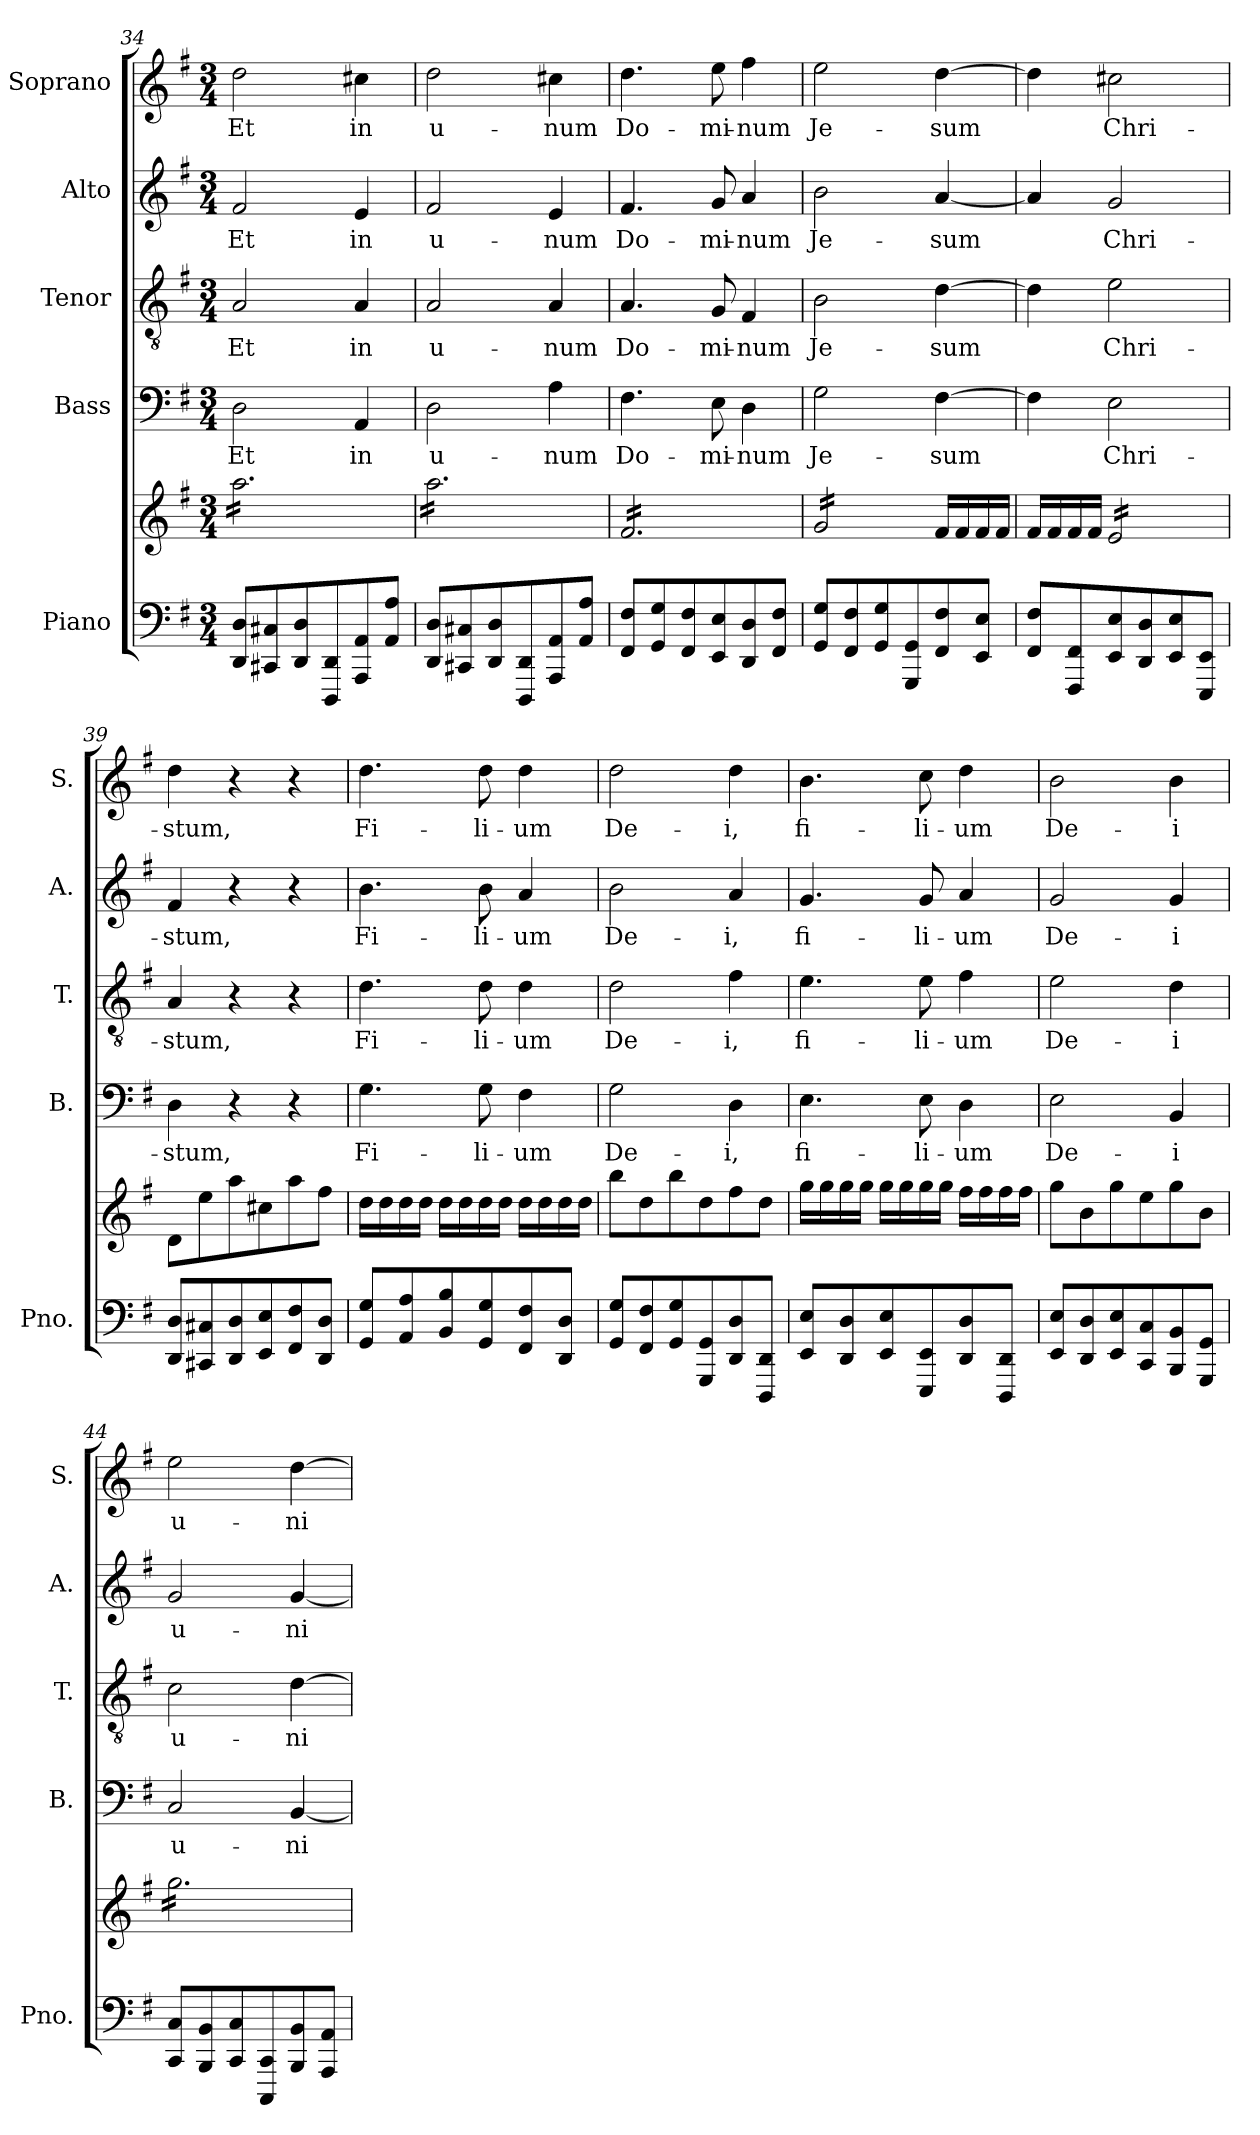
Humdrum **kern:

**kern	**kern	**kern	**text	**kern	**text	**kern	**text	**kern	**text
*part5	*part5	*part4	*part4	*part3	*part3	*part2	*part2	*part1	*part1
*staff6	*staff5	*staff4	*staff4	*staff3	*staff3	*staff2	*staff2	*staff1	*staff1
*I"Piano	*	*I"Bass	*	*I"Tenor	*	*I"Alto	*	*I"Soprano	*
*I'Pno.	*	*I'B.	*	*I'T.	*	*I'A.	*	*I'S.	*
*clefF4	*clefG2	*clefF4	*	*clefGv2	*	*clefG2	*	*clefG2	*
*k[f#]	*k[f#]	*k[f#]	*	*k[f#]	*	*k[f#]	*	*k[f#]	*
*M3/4	*M3/4	*M3/4	*	*M3/4	*	*M3/4	*	*M3/4	*
=34	=34	=34	=34	=34	=34	=34	=34	=34	=34
!	!	!	!LO:LY:b	!	!LO:LY:b	!	!LO:LY:b	!	!LO:LY:b
*	*tremolo	*	*	*	*	*	*	*	*
8DD/ 8D/L	16aa\LL	2D\	Et	2A/	Et	2f#/	Et	2dd\	Et
.	16aa\	.	.	.	.	.	.	.	.
8CC#X/ 8C#X/	16aa\	.	.	.	.	.	.	.	.
.	16aa\	.	.	.	.	.	.	.	.
8DD/ 8D/	16aa\	.	.	.	.	.	.	.	.
.	16aa\	.	.	.	.	.	.	.	.
8DDD/ 8DD/	16aa\	.	.	.	.	.	.	.	.
.	16aa\	.	.	.	.	.	.	.	.
!	!	!	!LO:LY:b	!	!LO:LY:b	!	!LO:LY:b	!	!LO:LY:b
8AAA/ 8AA/	16aa\	4AA/	in	4A/	in	4e/	in	4cc#X\	in
.	16aa\	.	.	.	.	.	.	.	.
8AA/ 8A/J	16aa\	.	.	.	.	.	.	.	.
.	16aa\JJ	.	.	.	.	.	.	.	.
!!LO:PB:g=z
=35	=35	=35	=35	=35	=35	=35	=35	=35	=35
!	!	!	!LO:LY:b	!	!LO:LY:b	!	!LO:LY:b	!	!LO:LY:b
8DD/ 8D/L	16aa\LL	2D\	u-	2A/	u-	2f#/	u-	2dd\	u-
.	16aa\	.	.	.	.	.	.	.	.
8CC#X/ 8C#X/	16aa\	.	.	.	.	.	.	.	.
.	16aa\	.	.	.	.	.	.	.	.
8DD/ 8D/	16aa\	.	.	.	.	.	.	.	.
.	16aa\	.	.	.	.	.	.	.	.
8DDD/ 8DD/	16aa\	.	.	.	.	.	.	.	.
.	16aa\	.	.	.	.	.	.	.	.
!	!	!	!LO:LY:b	!	!LO:LY:b	!	!LO:LY:b	!	!LO:LY:b
8AAA/ 8AA/	16aa\	4A\	-num	4A/	-num	4e/	-num	4cc#X\	-num
.	16aa\	.	.	.	.	.	.	.	.
8AA/ 8A/J	16aa\	.	.	.	.	.	.	.	.
.	16aa\JJ	.	.	.	.	.	.	.	.
=36	=36	=36	=36	=36	=36	=36	=36	=36	=36
!	!	!	!LO:LY:b	!	!LO:LY:b	!	!LO:LY:b	!	!LO:LY:b
8FF#/ 8F#/L	16f#/LL	4.F#\	Do-	4.A/	Do-	4.f#/	Do-	4.dd\	Do-
.	16f#/	.	.	.	.	.	.	.	.
8GG/ 8G/	16f#/	.	.	.	.	.	.	.	.
.	16f#/	.	.	.	.	.	.	.	.
8FF#/ 8F#/	16f#/	.	.	.	.	.	.	.	.
.	16f#/	.	.	.	.	.	.	.	.
!	!	!	!LO:LY:b	!	!LO:LY:b	!	!LO:LY:b	!	!LO:LY:b
8EE/ 8E/	16f#/	8E\	-mi-	8G/	-mi-	8g/	-mi-	8ee\	-mi-
.	16f#/	.	.	.	.	.	.	.	.
!	!	!	!LO:LY:b	!	!LO:LY:b	!	!LO:LY:b	!	!LO:LY:b
8DD/ 8D/	16f#/	4D\	-num	4F#/	-num	4a/	-num	4ff#\	-num
.	16f#/	.	.	.	.	.	.	.	.
8FF#/ 8F#/J	16f#/	.	.	.	.	.	.	.	.
.	16f#/JJ	.	.	.	.	.	.	.	.
=37	=37	=37	=37	=37	=37	=37	=37	=37	=37
!	!	!	!LO:LY:b	!	!LO:LY:b	!	!LO:LY:b	!	!LO:LY:b
8GG/ 8G/L	16g/LL	2G\	Je-	2B\	Je-	2b\	Je-	2ee\	Je-
.	16g/	.	.	.	.	.	.	.	.
8FF#/ 8F#/	16g/	.	.	.	.	.	.	.	.
.	16g/	.	.	.	.	.	.	.	.
8GG/ 8G/	16g/	.	.	.	.	.	.	.	.
.	16g/	.	.	.	.	.	.	.	.
8GGG/ 8GG/	16g/	.	.	.	.	.	.	.	.
.	16g/JJ	.	.	.	.	.	.	.	.
*	*Xtremolo	*	*	*	*	*	*	*	*
!	!	!	!LO:LY:b	!	!LO:LY:b	!	!LO:LY:b	!	!LO:LY:b
8FF#/ 8F#/	16f#/LL	[4F#\	-sum	[4d\	-sum	[4a/	-sum	[4dd\	-sum
.	16f#/	.	.	.	.	.	.	.	.
8EE/ 8E/J	16f#/	.	.	.	.	.	.	.	.
.	16f#/JJ	.	.	.	.	.	.	.	.
=38	=38	=38	=38	=38	=38	=38	=38	=38	=38
8FF#/ 8F#/L	16f#/LL	4F#\]	.	4d\]	.	4a/]	.	4dd\]	.
.	16f#/	.	.	.	.	.	.	.	.
8FFF#/ 8FF#/	16f#/	.	.	.	.	.	.	.	.
.	16f#/JJ	.	.	.	.	.	.	.	.
!	!	!	!LO:LY:b	!	!LO:LY:b	!	!LO:LY:b	!	!LO:LY:b
*	*tremolo	*	*	*	*	*	*	*	*
8EE/ 8E/	16e/LL	2E\	Chri-	2e\	Chri-	2g/	Chri-	2cc#X\	Chri-
.	16e/	.	.	.	.	.	.	.	.
8DD/ 8D/	16e/	.	.	.	.	.	.	.	.
.	16e/	.	.	.	.	.	.	.	.
8EE/ 8E/	16e/	.	.	.	.	.	.	.	.
.	16e/	.	.	.	.	.	.	.	.
8EEE/ 8EE/J	16e/	.	.	.	.	.	.	.	.
.	16e/JJ	.	.	.	.	.	.	.	.
*	*Xtremolo	*	*	*	*	*	*	*	*
=39	=39	=39	=39	=39	=39	=39	=39	=39	=39
!	!	!	!LO:LY:b	!	!LO:LY:b	!	!LO:LY:b	!	!LO:LY:b
8DD/ 8D/L	8d\L	4D\	-stum,	4A/	-stum,	4f#/	-stum,	4dd\	-stum,
8CC#X/ 8C#X/	8ee\	.	.	.	.	.	.	.	.
8DD/ 8D/	8aa\	4r	.	4r	.	4r	.	4r	.
8EE/ 8E/	8cc#X\	.	.	.	.	.	.	.	.
8FF#/ 8F#/	8aa\	4r	.	4r	.	4r	.	4r	.
8DD/ 8D/J	8ff#\J	.	.	.	.	.	.	.	.
!!LO:LB:g=z
=40	=40	=40	=40	=40	=40	=40	=40	=40	=40
!	!	!	!LO:LY:b	!	!LO:LY:b	!	!LO:LY:b	!	!LO:LY:b
8GG/ 8G/L	16dd\LL	4.G\	Fi-	4.d\	Fi-	4.b\	Fi-	4.dd\	Fi-
.	16dd\	.	.	.	.	.	.	.	.
8AA/ 8A/	16dd\	.	.	.	.	.	.	.	.
.	16dd\JJ	.	.	.	.	.	.	.	.
8BB/ 8B/	16dd\LL	.	.	.	.	.	.	.	.
.	16dd\	.	.	.	.	.	.	.	.
!	!	!	!LO:LY:b	!	!LO:LY:b	!	!LO:LY:b	!	!LO:LY:b
8GG/ 8G/	16dd\	8G\	-li-	8d\	-li-	8b\	-li-	8dd\	-li-
.	16dd\JJ	.	.	.	.	.	.	.	.
!	!	!	!LO:LY:b	!	!LO:LY:b	!	!LO:LY:b	!	!LO:LY:b
8FF#/ 8F#/	16dd\LL	4F#\	-um	4d\	-um	4a/	-um	4dd\	-um
.	16dd\	.	.	.	.	.	.	.	.
8DD/ 8D/J	16dd\	.	.	.	.	.	.	.	.
.	16dd\JJ	.	.	.	.	.	.	.	.
=41	=41	=41	=41	=41	=41	=41	=41	=41	=41
!	!	!	!LO:LY:b	!	!LO:LY:b	!	!LO:LY:b	!	!LO:LY:b
8GG/ 8G/L	8bb\L	2G\	De-	2d\	De-	2b\	De-	2dd\	De-
8FF#/ 8F#/	8dd\	.	.	.	.	.	.	.	.
8GG/ 8G/	8bb\	.	.	.	.	.	.	.	.
8GGG/ 8GG/	8dd\	.	.	.	.	.	.	.	.
!	!	!	!LO:LY:b	!	!LO:LY:b	!	!LO:LY:b	!	!LO:LY:b
8DD/ 8D/	8ff#\	4D\	-i,	4f#\	-i,	4a/	-i,	4dd\	-i,
8DDD/ 8DD/J	8dd\J	.	.	.	.	.	.	.	.
=42	=42	=42	=42	=42	=42	=42	=42	=42	=42
!	!	!	!LO:LY:b	!	!LO:LY:b	!	!LO:LY:b	!	!LO:LY:b
8EE/ 8E/L	16gg\LL	4.E\	fi-	4.e\	fi-	4.g/	fi-	4.b\	fi-
.	16gg\	.	.	.	.	.	.	.	.
8DD/ 8D/	16gg\	.	.	.	.	.	.	.	.
.	16gg\JJ	.	.	.	.	.	.	.	.
8EE/ 8E/	16gg\LL	.	.	.	.	.	.	.	.
.	16gg\	.	.	.	.	.	.	.	.
!	!	!	!LO:LY:b	!	!LO:LY:b	!	!LO:LY:b	!	!LO:LY:b
8EEE/ 8EE/	16gg\	8E\	-li-	8e\	-li-	8g/	-li-	8cc\	-li-
.	16gg\JJ	.	.	.	.	.	.	.	.
!	!	!	!LO:LY:b	!	!LO:LY:b	!	!LO:LY:b	!	!LO:LY:b
8DD/ 8D/	16ff#\LL	4D\	-um	4f#\	-um	4a/	-um	4dd\	-um
.	16ff#\	.	.	.	.	.	.	.	.
8DDD/ 8DD/J	16ff#\	.	.	.	.	.	.	.	.
.	16ff#\JJ	.	.	.	.	.	.	.	.
=43	=43	=43	=43	=43	=43	=43	=43	=43	=43
!	!	!	!LO:LY:b	!	!LO:LY:b	!	!LO:LY:b	!	!LO:LY:b
8EE/ 8E/L	8gg\L	2E\	De-	2e\	De-	2g/	De-	2b\	De-
8DD/ 8D/	8b\	.	.	.	.	.	.	.	.
8EE/ 8E/	8gg\	.	.	.	.	.	.	.	.
8CC/ 8C/	8ee\	.	.	.	.	.	.	.	.
!	!	!	!LO:LY:b	!	!LO:LY:b	!	!LO:LY:b	!	!LO:LY:b
8BBB/ 8BB/	8gg\	4BB/	-i	4d\	-i	4g/	-i	4b\	-i
8GGG/ 8GG/J	8b\J	.	.	.	.	.	.	.	.
=44	=44	=44	=44	=44	=44	=44	=44	=44	=44
!	!	!	!LO:LY:b	!	!LO:LY:b	!	!LO:LY:b	!	!LO:LY:b
*	*tremolo	*	*	*	*	*	*	*	*
8CC/ 8C/L	16gg\LL	2C/	u-	2c\	u-	2g/	u-	2ee\	u-
.	16gg\	.	.	.	.	.	.	.	.
8BBB/ 8BB/	16gg\	.	.	.	.	.	.	.	.
.	16gg\	.	.	.	.	.	.	.	.
8CC/ 8C/	16gg\	.	.	.	.	.	.	.	.
.	16gg\	.	.	.	.	.	.	.	.
8CCC/ 8CC/	16gg\	.	.	.	.	.	.	.	.
.	16gg\	.	.	.	.	.	.	.	.
!	!	!	!LO:LY:b	!	!LO:LY:b	!	!LO:LY:b	!	!LO:LY:b
8BBB/ 8BB/	16gg\	[4BB/	-ni-	[4d\	-ni-	[4g/	-ni-	[4dd\	-ni-
.	16gg\	.	.	.	.	.	.	.	.
8AAA/ 8AA/J	16gg\	.	.	.	.	.	.	.	.
.	16gg\JJ	.	.	.	.	.	.	.	.
*	*Xtremolo	*	*	*	*	*	*	*	*
=	=	=	=	=	=	=	=	=	=
*-	*-	*-	*-	*-	*-	*-	*-	*-	*-
